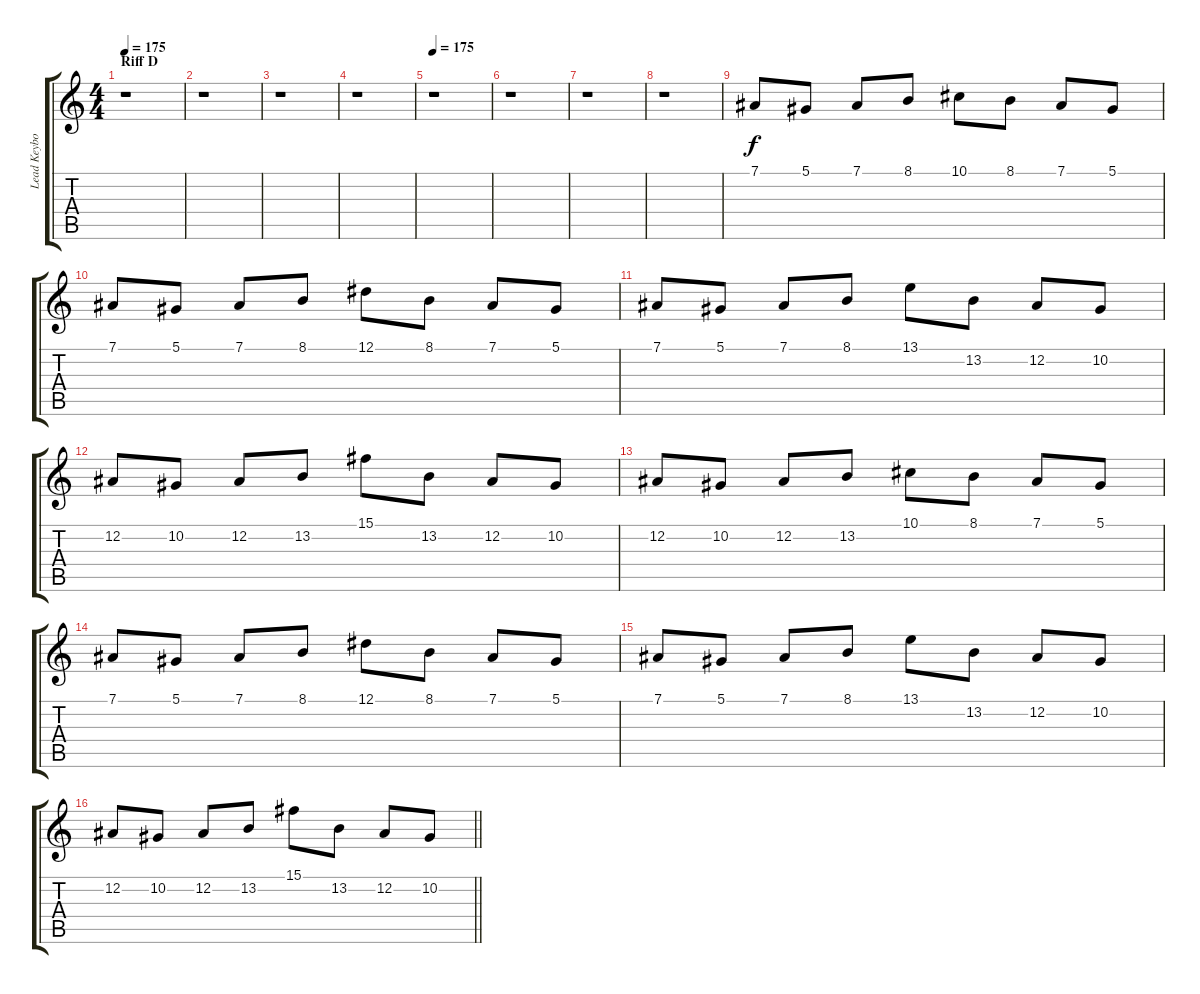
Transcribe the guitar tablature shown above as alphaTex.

\track ("Lead Keyboard" "Lead Keybo") {instrument electricgrandpiano}
\staff {score tabs}
\tuning (Eb4 Bb3 Gb3 Db3 Ab2 Eb2) {hide}
\ts (4 4)
\section ("" "Riff D")
\tempo 175
\clef g2
\ks c
r.1{dy f} |
r.1 |
r.1 |
r.1 |
\tempo 175
r.1 |
r.1 |
r.1 |
r.1 |
7.1.8 5.1.8 7.1.8 8.1.8 10.1.8 8.1.8 7.1.8 5.1.8 |
7.1.8 5.1.8 7.1.8 8.1.8 12.1.8 8.1.8 7.1.8 5.1.8 |
7.1.8 5.1.8 7.1.8 8.1.8 13.1.8 13.2.8 12.2.8 10.2.8 |
12.2.8 10.2.8 12.2.8 13.2.8 15.1.8 13.2.8 12.2.8 10.2.8 |
12.2.8 10.2.8 12.2.8 13.2.8 10.1.8 8.1.8 7.1.8 5.1.8 |
7.1.8 5.1.8 7.1.8 8.1.8 12.1.8 8.1.8 7.1.8 5.1.8 |
7.1.8 5.1.8 7.1.8 8.1.8 13.1.8 13.2.8 12.2.8 10.2.8 |
\barLineRight lightlight
12.2.8 10.2.8 12.2.8 13.2.8 15.1.8 13.2.8 12.2.8 10.2.8
